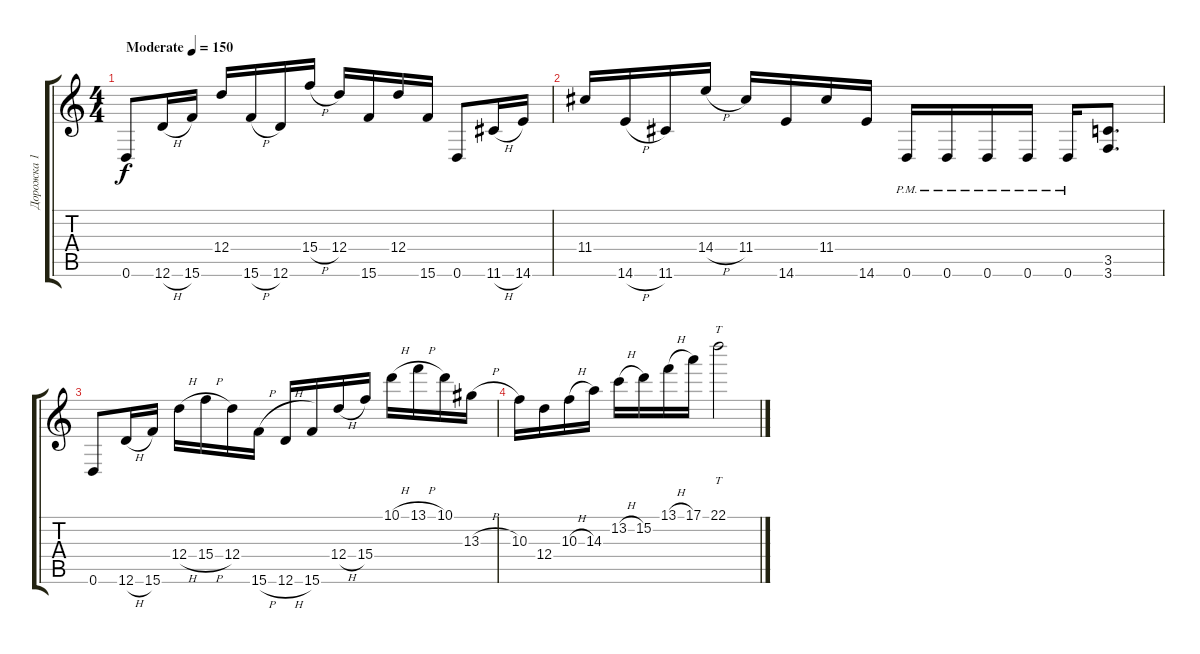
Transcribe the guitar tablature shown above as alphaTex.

\track ("Дорожка 1" "Дорожка 1") {instrument overdrivenguitar}
\staff {score tabs}
\tuning (E4 B3 G3 D3 A2 D2) {hide}
\ts (4 4)
\tempo (150 "Moderate")
\clef g2
\ks c
0.6.8{dy f instrument overdrivenguitar} 12.6{h}.16 15.6.16 12.4.16 15.6{h}.16 12.6.16 15.4{h}.16 12.4.16 15.6.16 12.4.16 15.6.16 0.6.8 11.6{h}.16 14.6.16 |
11.4.16 14.6{h}.16 11.6.16 14.4{h}.16 11.4.16 14.6.16 11.4.16 14.6.16 0.6{pm}.16 0.6{pm}.16 0.6{pm}.16 0.6{pm}.16 0.6{pm}.16 (3.5 3.6).8{d} |
0.6.8 12.6{h}.16 15.6.16 12.4{h}.16 15.4{h}.16 12.4.16 15.6{h}.16 12.6{h}.16 15.6.16 12.4{h}.16 15.4.16 10.1{h}.16 13.1{h}.16 10.1.16 13.3{h}.16 |
10.3.16 12.4.16 10.3{h}.16 14.3.16 13.2{h}.16 15.2.16 13.1{h}.16 17.1.16 22.1.2{tt}
